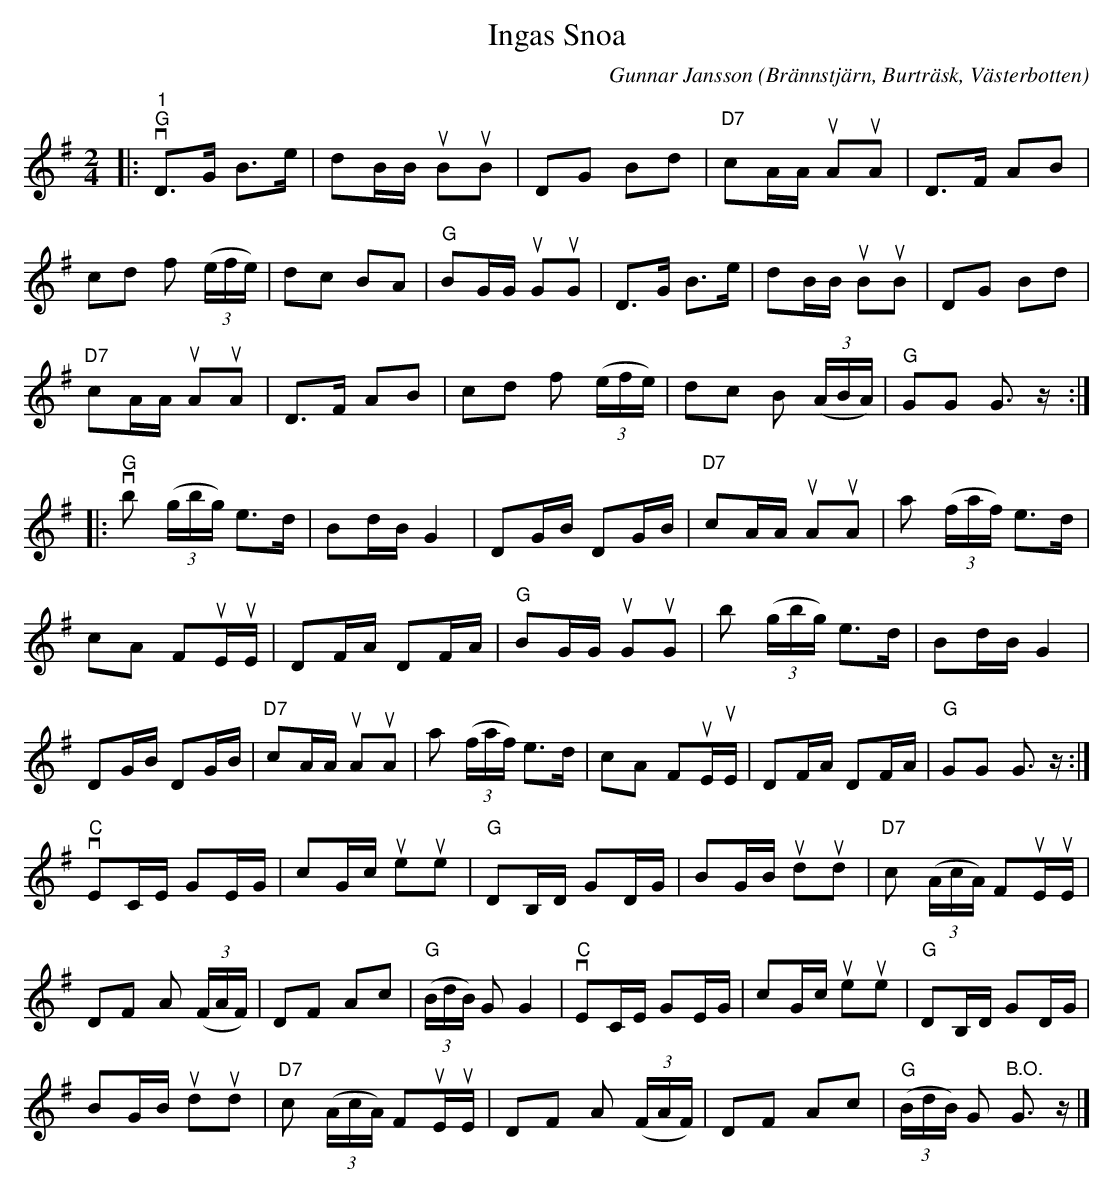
X:1
T:Ingas Snoa
C:Gunnar Jansson
O:Brännstjärn, Burträsk, Västerbotten
L:1/8
M:2/4
K:G
V:1
|:"^1"v "G" D>G B>e | dB/B/u BuB | DG Bd |"D7" cA/A/u AuA | D>F AB |
cd f (3(e/f/e/) | dc BA |"G" BG/G/u GuG | D>G B>e | dB/B/u BuB | DG Bd |
"D7" cA/A/u AuA | D>F AB | cd f (3(e/f/e/) | dc B (3(A/B/A/) | "G" GG G3/2 z/ ::
v"G" b (3(g/b/g/) e>d | Bd/B/ G2 | DG/B/ DG/B/ |"D7" cA/A/u AuA | a (3(f/a/f/) e>d |
cA FuE/uE/ | DF/A/ DF/A/ | "G" BG/G/u GuG | b (3(g/b/g/) e>d | Bd/B/ G2 |
DG/B/ DG/B/ |"D7" cA/A/u AuA | a (3(f/a/f/) e>d | cA FuE/uE/ | DF/A/ DF/A/ |"G" GG G3/2 z/ :|
"C" v EC/E/ GE/G/ | cG/c/u eue | "G" DB,/D/ GD/G/ | BG/B/u dud |"D7" c (3(A/c/A/) FuE/uE/ |
DF A (3(F/A/F/) | DF Ac | "G" (3(B/d/B/) G G2 |"C" v EC/E/ GE/G/ | cG/c/u eue |"G" DB,/D/ GD/G/ |
BG/B/u dud |"D7" c (3(A/c/A/) FuE/uE/ | DF A (3(F/A/F/) | DF Ac | "G"  (3(B/d/B/) G"^B.O." G3/2 z/ |]
